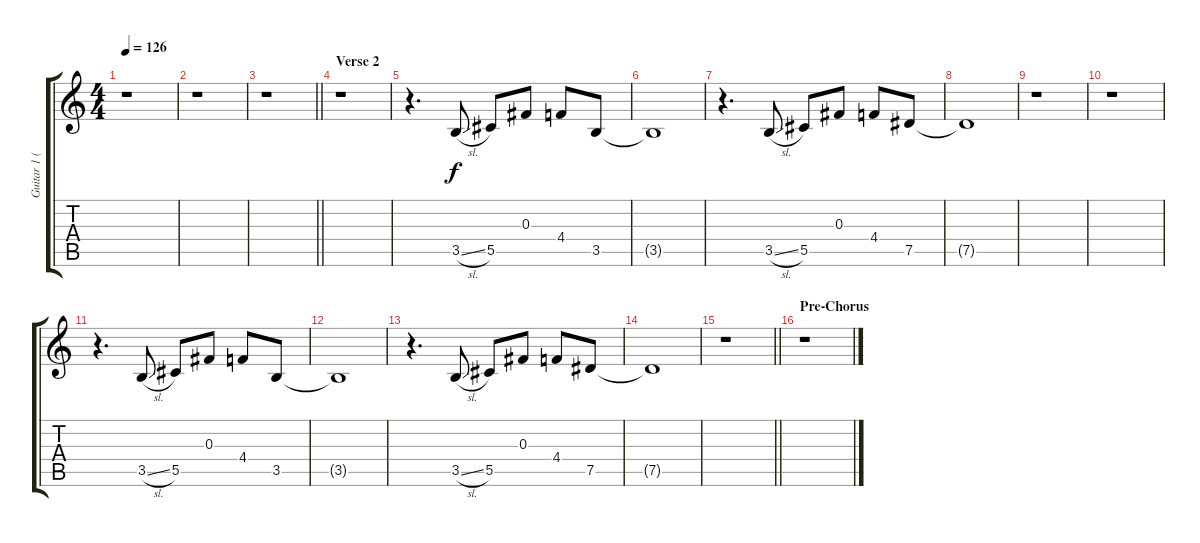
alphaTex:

\track ("Guitar 1 (Acoustic)" "Guitar 1 (") {instrument acousticguitarsteel}
\staff {score tabs}
\tuning (Eb4 Bb3 Gb3 Db3 Ab2 Eb2) {hide}
\ts (4 4)
\tempo 126
\clef g2
\ks c
r.1{dy f} |
r.1 |
\barLineRight lightlight
r.1 |
\section ("" "Verse 2")
r.1 |
r.4{d} 3.5{sl}.8 5.5.8 0.3.8 4.4.8 3.5.8 |
3.5{t}.1 |
r.4{d} 3.5{sl}.8 5.5.8 0.3.8 4.4.8 7.5.8 |
7.5{t}.1 |
r.1 |
r.1 |
r.4{d} 3.5{sl}.8 5.5.8 0.3.8 4.4.8 3.5.8 |
3.5{t}.1 |
r.4{d} 3.5{sl}.8 5.5.8 0.3.8 4.4.8 7.5.8 |
7.5{t}.1 |
\barLineRight lightlight
r.1 |
\section ("" "Pre-Chorus")
r.1
